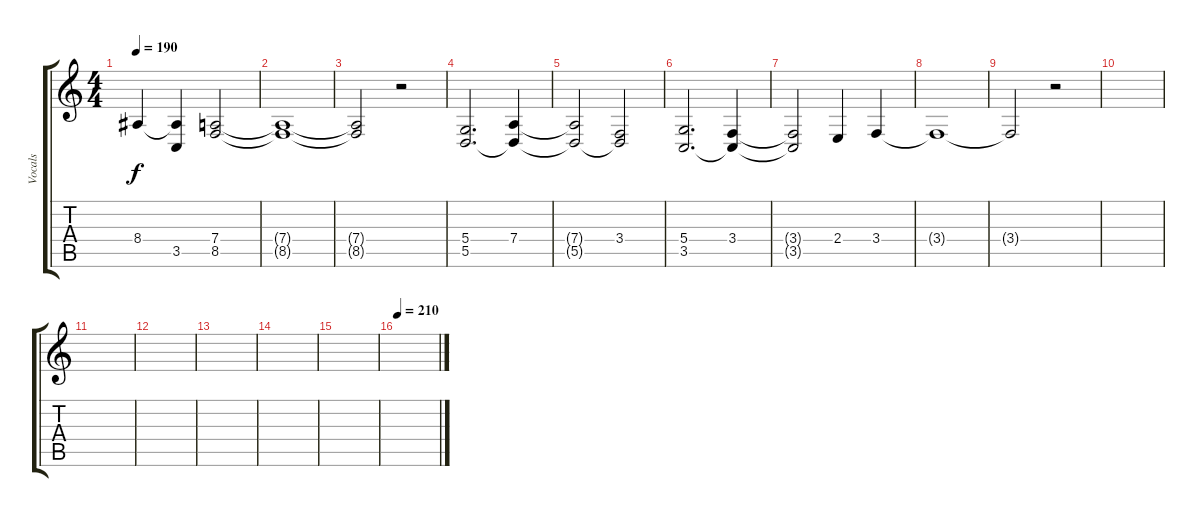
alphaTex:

\track ("Vocals" "Vocals") {instrument lead2sawtooth}
\staff {score tabs}
\tuning (E4 B3 G3 D3 A2 D2) {hide}
\ts (4 4)
\tempo 190
\clef g2
\ks c
8.4{t}.4{dy f} (8.4{t} 3.5).4 (7.4 8.5).2 |
(7.4{t} 8.5{t}).1 |
(7.4{t} 8.5{t}).2 r.2 |
(5.4 5.5).2{d} (7.4 5.5{t}).4 |
(7.4{t} 5.5{t}).2 (3.4 5.5{t}).2 |
(5.4 3.5).2{d} (3.4 3.5{t}).4 |
(3.4{t} 3.5{t}).2 2.4.4 3.4.4 |
3.4{t}.1 |
3.4{t}.2 r.2 |
|
|
|
|
|
|
\tempo 210
